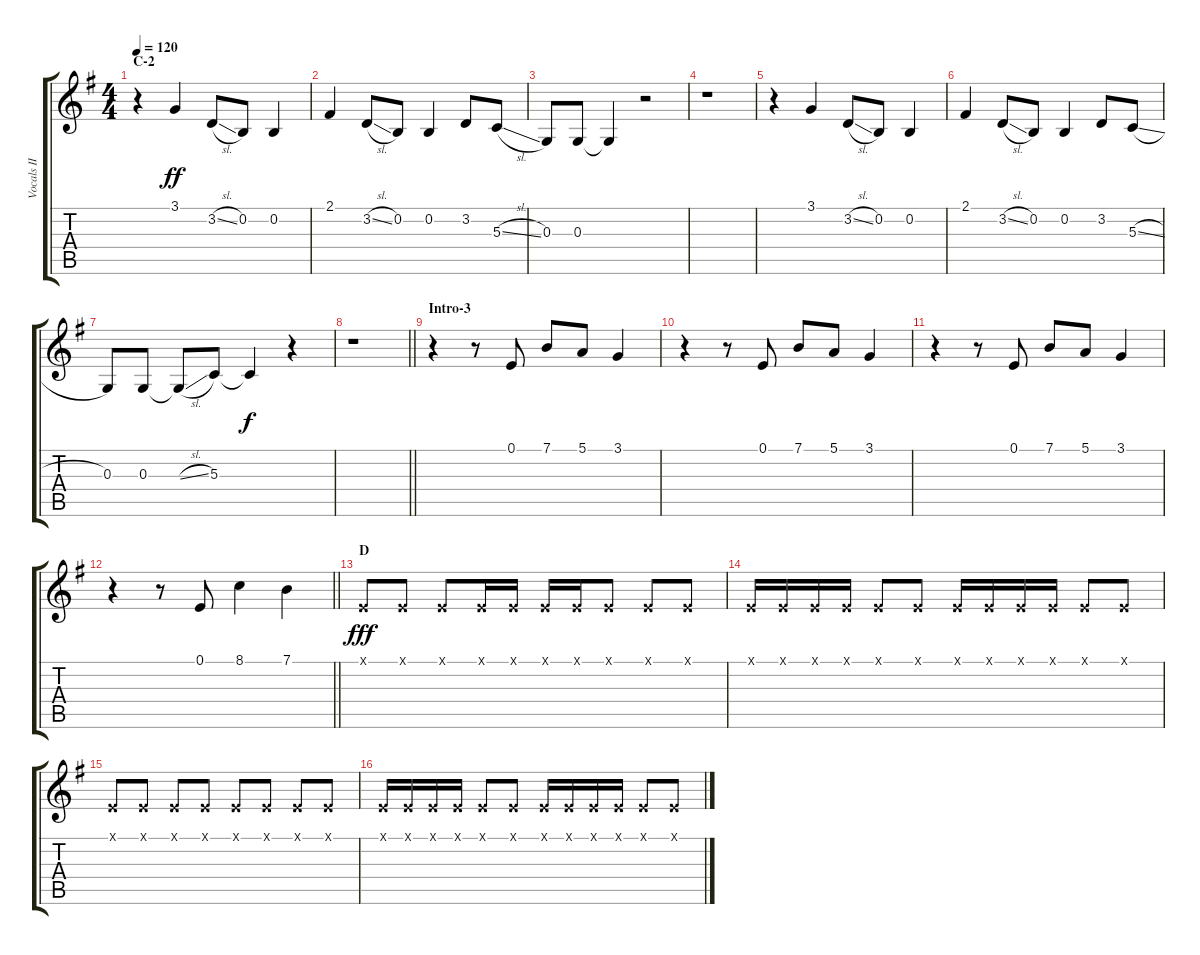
\track ("Vocals II" "Vocals II") {instrument voiceoohs}
\staff {score tabs}
\tuning (E4 B3 G3 D3 A2 E2) {hide}
\ts (4 4)
\section ("" "C-2")
\tempo 120
\clef g2
\ks eminor
r.4{dy f} 3.1.4{dy ff} 3.2{sl}.8 0.2.8 0.2.4 |
2.1.4 3.2{sl}.8 0.2.8 0.2.4 3.2.8 5.3{sl}.8 |
0.3.8 0.3.8 0.3{t}.4 r.2 |
r.1 |
r.4 3.1.4 3.2{sl}.8 0.2.8 0.2.4 |
2.1.4 3.2{sl}.8 0.2.8 0.2.4 3.2.8 5.3{sl}.8 |
0.3.8 0.3.8 0.3{sl t}.8 5.3.8 5.3{t}.4{dy f} r.4 |
\barLineRight lightlight
r.1 |
\section ("" "Intro-3")
r.4 r.8 0.1.8 7.1.8 5.1.8 3.1.4 |
r.4 r.8 0.1.8 7.1.8 5.1.8 3.1.4 |
r.4 r.8 0.1.8 7.1.8 5.1.8 3.1.4 |
\barLineRight lightlight
r.4 r.8 0.1.8 8.1.4 7.1.4 |
\section ("" "D")
0.1{x}.8{dy fff} 0.1{x}.8 0.1{x}.8 0.1{x}.16 0.1{x}.16 0.1{x}.16 0.1{x}.16 0.1{x}.8 0.1{x}.8 0.1{x}.8 |
0.1{x}.16 0.1{x}.16 0.1{x}.16 0.1{x}.16 0.1{x}.8 0.1{x}.8 0.1{x}.16 0.1{x}.16 0.1{x}.16 0.1{x}.16 0.1{x}.8 0.1{x}.8 |
0.1{x}.8 0.1{x}.8 0.1{x}.8 0.1{x}.8 0.1{x}.8 0.1{x}.8 0.1{x}.8 0.1{x}.8 |
0.1{x}.16 0.1{x}.16 0.1{x}.16 0.1{x}.16 0.1{x}.8 0.1{x}.8 0.1{x}.16 0.1{x}.16 0.1{x}.16 0.1{x}.16 0.1{x}.8 0.1{x}.8
